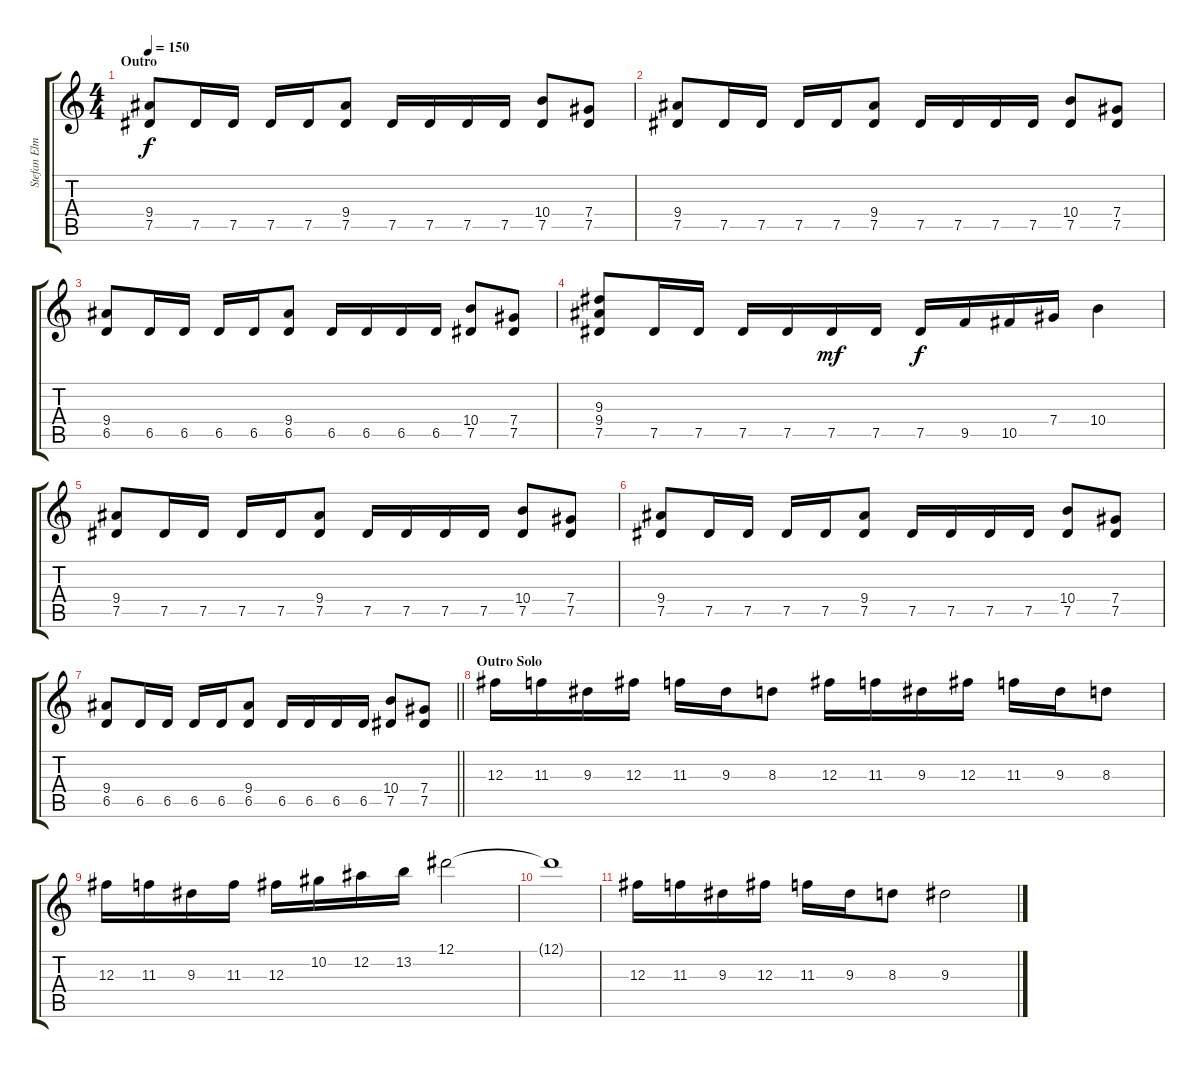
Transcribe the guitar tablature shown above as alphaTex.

\track ("Stefan Elmgren" "Stefan Elm") {instrument distortionguitar}
\staff {score tabs}
\tuning (Eb4 Bb3 Gb3 Db3 Ab2 Eb2) {hide}
\ts (4 4)
\section ("" "Outro")
\tempo 150
\clef g2
\ks c
(9.4 7.5).8{dy f} 7.5.16 7.5.16 7.5.16 7.5.16 (9.4 7.5).8 7.5.16 7.5.16 7.5.16 7.5.16 (10.4 7.5).8 (7.4 7.5).8 |
(9.4 7.5).8 7.5.16 7.5.16 7.5.16 7.5.16 (9.4 7.5).8 7.5.16 7.5.16 7.5.16 7.5.16 (10.4 7.5).8 (7.4 7.5).8 |
(9.4 6.5).8 6.5.16 6.5.16 6.5.16 6.5.16 (9.4 6.5).8 6.5.16 6.5.16 6.5.16 6.5.16 (10.4 7.5).8 (7.4 7.5).8 |
(9.3 9.4 7.5).8 7.5.16 7.5.16 7.5.16 7.5.16 7.5.16{dy mf} 7.5.16 7.5.16{dy f} 9.5.16 10.5.16 7.4.16 10.4.4 |
(9.4 7.5).8 7.5.16 7.5.16 7.5.16 7.5.16 (9.4 7.5).8 7.5.16 7.5.16 7.5.16 7.5.16 (10.4 7.5).8 (7.4 7.5).8 |
(9.4 7.5).8 7.5.16 7.5.16 7.5.16 7.5.16 (9.4 7.5).8 7.5.16 7.5.16 7.5.16 7.5.16 (10.4 7.5).8 (7.4 7.5).8 |
\barLineRight lightlight
(9.4 6.5).8 6.5.16 6.5.16 6.5.16 6.5.16 (9.4 6.5).8 6.5.16 6.5.16 6.5.16 6.5.16 (10.4 7.5).8 (7.4 7.5).8 |
\section ("" "Outro Solo")
12.3.16 11.3.16 9.3.16 12.3.16 11.3.16 9.3.16 8.3.8 12.3.16 11.3.16 9.3.16 12.3.16 11.3.16 9.3.16 8.3.8 |
12.3.16 11.3.16 9.3.16 11.3.16 12.3.16 10.2.16 12.2.16 13.2.16 12.1.2 |
12.1{t}.1 |
12.3.16 11.3.16 9.3.16 12.3.16 11.3.16 9.3.16 8.3.8 9.3.2
